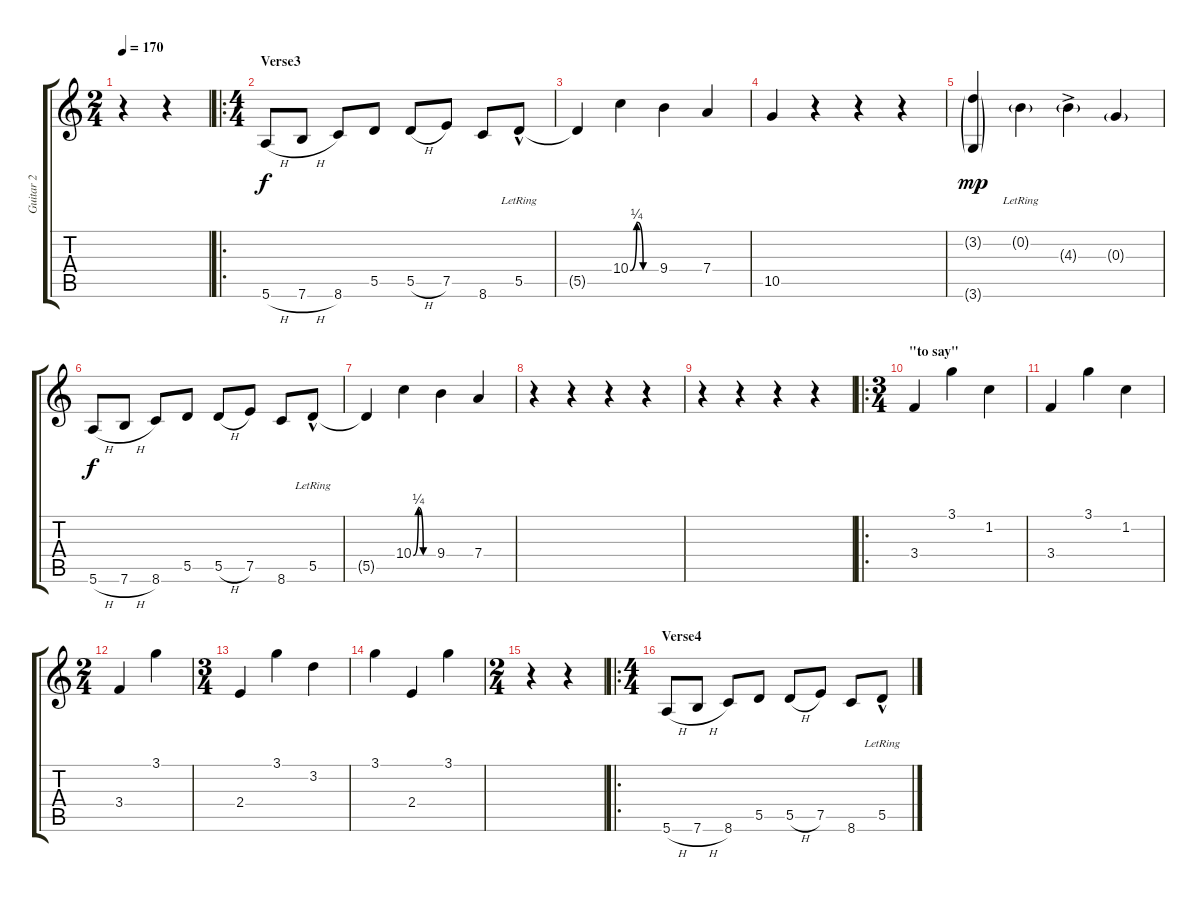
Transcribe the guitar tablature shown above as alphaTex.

\track ("Guitar 2" "Guitar 2") {instrument acousticguitarsteel}
\staff {score tabs}
\tuning (E4 B3 G3 D3 A2 E2) {hide}
\ts (2 4)
\tempo 170
\clef g2
\ks c
r.4{dy f} r.4 |
\ro
\ts (4 4)
\section ("" "Verse3")
5.6{h}.8 7.6{h}.8 8.6.8 5.5.8 5.5{h}.8 7.5.8 8.6.8 5.5{hac lr}.8 |
5.5{t}.4 10.4{be (custom 0 0 15 1 30 0 60 0)}.4 9.4.4 7.4.4 |
10.5.4 r.4 r.4 r.4 |
(3.2{g} 3.6{g}).4{dy mp} 0.2{g lr}.4 4.3{g ac}.4 0.3{g}.4 |
5.6{h}.8{dy f} 7.6{h}.8 8.6.8 5.5.8 5.5{h}.8 7.5.8 8.6.8 5.5{hac lr}.8 |
5.5{t}.4 10.4{be (custom 0 0 15 1 30 0 60 0)}.4 9.4.4 7.4.4 |
r.4 r.4 r.4 r.4 |
r.4 r.4 r.4 r.4 |
\ro
\ts (3 4)
\section ("" "\"to say\"")
3.4.4 3.1.4 1.2.4 |
3.4.4 3.1.4 1.2.4 |
\ts (2 4)
3.4.4 3.1.4 |
\ts (3 4)
2.4.4 3.1.4 3.2.4 |
3.1.4 2.4.4 3.1.4 |
\ts (2 4)
r.4 r.4 |
\ro
\ts (4 4)
\section ("" "Verse4")
5.6{h}.8 7.6{h}.8 8.6.8 5.5.8 5.5{h}.8 7.5.8 8.6.8 5.5{hac lr}.8
